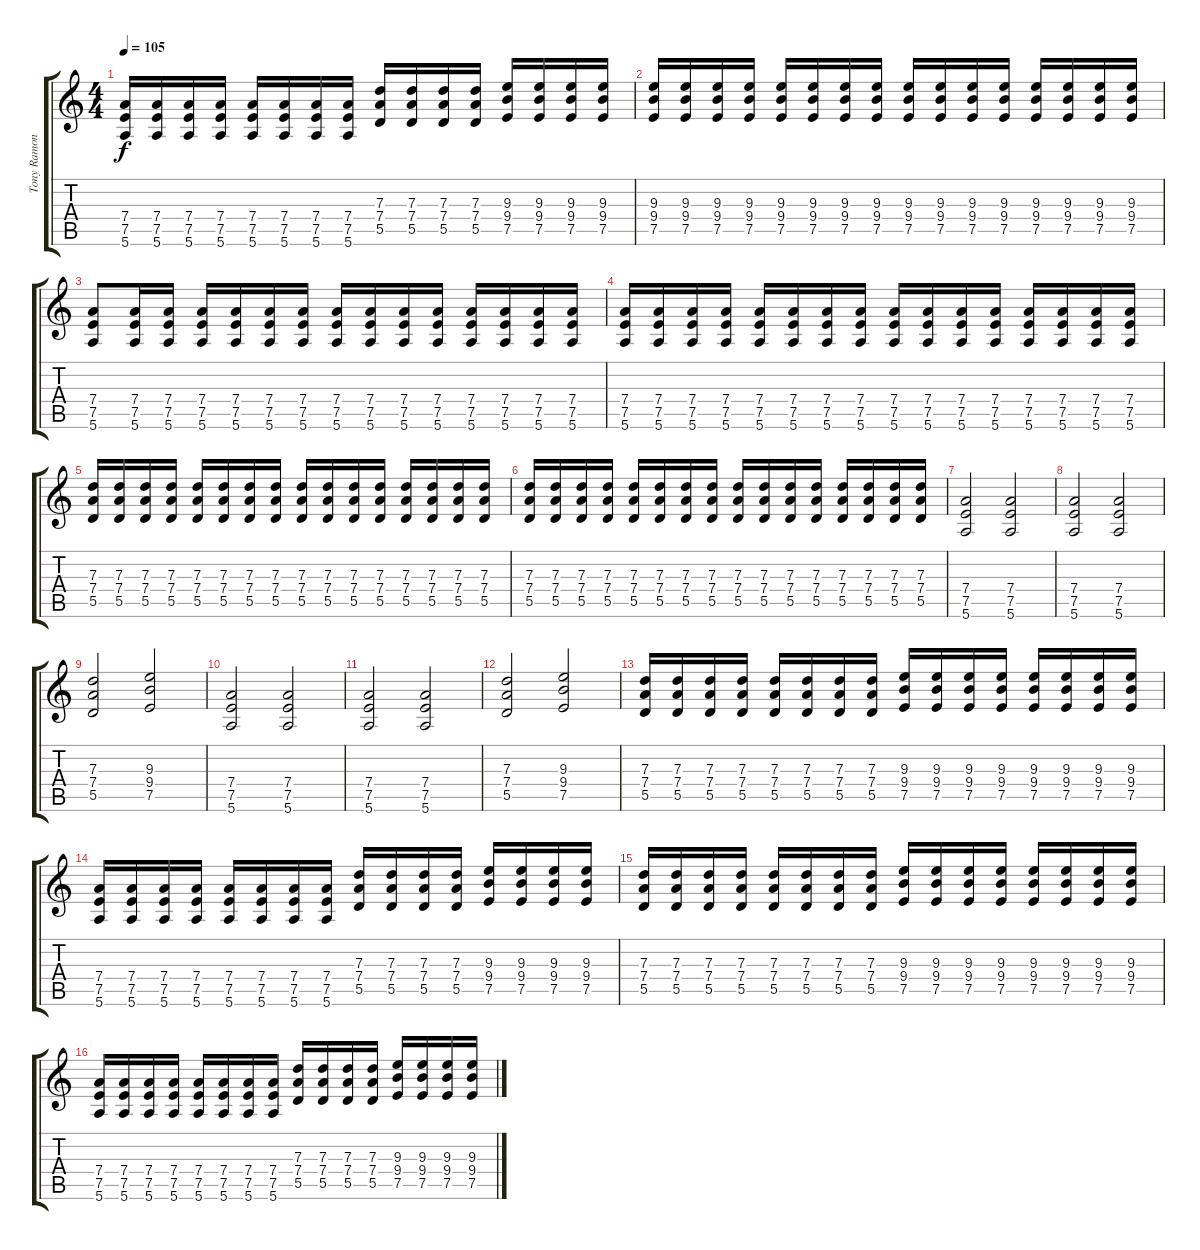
\track ("Tony Ramone!!" "Tony Ramon") {instrument distortionguitar}
\staff {score tabs}
\tuning (E4 B3 G3 D3 A2 E2) {hide}
\ts (4 4)
\tempo 105
\clef g2
\ks c
(7.4 7.5 5.6).16{dy f} (7.4 7.5 5.6).16 (7.4 7.5 5.6).16 (7.4 7.5 5.6).16 (7.4 7.5 5.6).16 (7.4 7.5 5.6).16 (7.4 7.5 5.6).16 (7.4 7.5 5.6).16 (7.3 7.4 5.5).16 (7.3 7.4 5.5).16 (7.3 7.4 5.5).16 (7.3 7.4 5.5).16 (9.3 9.4 7.5).16 (9.3 9.4 7.5).16 (9.3 9.4 7.5).16 (9.3 9.4 7.5).16 |
(9.3 9.4 7.5).16 (9.3 9.4 7.5).16 (9.3 9.4 7.5).16 (9.3 9.4 7.5).16 (9.3 9.4 7.5).16 (9.3 9.4 7.5).16 (9.3 9.4 7.5).16 (9.3 9.4 7.5).16 (9.3 9.4 7.5).16 (9.3 9.4 7.5).16 (9.3 9.4 7.5).16 (9.3 9.4 7.5).16 (9.3 9.4 7.5).16 (9.3 9.4 7.5).16 (9.3 9.4 7.5).16 (9.3 9.4 7.5).16 |
(7.4 7.5 5.6).8 (7.4 7.5 5.6).16 (7.4 7.5 5.6).16 (7.4 7.5 5.6).16 (7.4 7.5 5.6).16 (7.4 7.5 5.6).16 (7.4 7.5 5.6).16 (7.4 7.5 5.6).16 (7.4 7.5 5.6).16 (7.4 7.5 5.6).16 (7.4 7.5 5.6).16 (7.4 7.5 5.6).16 (7.4 7.5 5.6).16 (7.4 7.5 5.6).16 (7.4 7.5 5.6).16 |
(7.4 7.5 5.6).16 (7.4 7.5 5.6).16 (7.4 7.5 5.6).16 (7.4 7.5 5.6).16 (7.4 7.5 5.6).16 (7.4 7.5 5.6).16 (7.4 7.5 5.6).16 (7.4 7.5 5.6).16 (7.4 7.5 5.6).16 (7.4 7.5 5.6).16 (7.4 7.5 5.6).16 (7.4 7.5 5.6).16 (7.4 7.5 5.6).16 (7.4 7.5 5.6).16 (7.4 7.5 5.6).16 (7.4 7.5 5.6).16 |
(7.3 7.4 5.5).16 (7.3 7.4 5.5).16 (7.3 7.4 5.5).16 (7.3 7.4 5.5).16 (7.3 7.4 5.5).16 (7.3 7.4 5.5).16 (7.3 7.4 5.5).16 (7.3 7.4 5.5).16 (7.3 7.4 5.5).16 (7.3 7.4 5.5).16 (7.3 7.4 5.5).16 (7.3 7.4 5.5).16 (7.3 7.4 5.5).16 (7.3 7.4 5.5).16 (7.3 7.4 5.5).16 (7.3 7.4 5.5).16 |
(7.3 7.4 5.5).16 (7.3 7.4 5.5).16 (7.3 7.4 5.5).16 (7.3 7.4 5.5).16 (7.3 7.4 5.5).16 (7.3 7.4 5.5).16 (7.3 7.4 5.5).16 (7.3 7.4 5.5).16 (7.3 7.4 5.5).16 (7.3 7.4 5.5).16 (7.3 7.4 5.5).16 (7.3 7.4 5.5).16 (7.3 7.4 5.5).16 (7.3 7.4 5.5).16 (7.3 7.4 5.5).16 (7.3 7.4 5.5).16 |
(7.4 7.5 5.6).2 (7.4 7.5 5.6).2 |
(7.4 7.5 5.6).2 (7.4 7.5 5.6).2 |
(7.3 7.4 5.5).2 (9.3 9.4 7.5).2 |
(7.4 7.5 5.6).2 (7.4 7.5 5.6).2 |
(7.4 7.5 5.6).2 (7.4 7.5 5.6).2 |
(7.3 7.4 5.5).2 (9.3 9.4 7.5).2 |
(7.3 7.4 5.5).16 (7.3 7.4 5.5).16 (7.3 7.4 5.5).16 (7.3 7.4 5.5).16 (7.3 7.4 5.5).16 (7.3 7.4 5.5).16 (7.3 7.4 5.5).16 (7.3 7.4 5.5).16 (9.3 9.4 7.5).16 (9.3 9.4 7.5).16 (9.3 9.4 7.5).16 (9.3 9.4 7.5).16 (9.3 9.4 7.5).16 (9.3 9.4 7.5).16 (9.3 9.4 7.5).16 (9.3 9.4 7.5).16 |
(7.4 7.5 5.6).16 (7.4 7.5 5.6).16 (7.4 7.5 5.6).16 (7.4 7.5 5.6).16 (7.4 7.5 5.6).16 (7.4 7.5 5.6).16 (7.4 7.5 5.6).16 (7.4 7.5 5.6).16 (7.3 7.4 5.5).16 (7.3 7.4 5.5).16 (7.3 7.4 5.5).16 (7.3 7.4 5.5).16 (9.3 9.4 7.5).16 (9.3 9.4 7.5).16 (9.3 9.4 7.5).16 (9.3 9.4 7.5).16 |
(7.3 7.4 5.5).16 (7.3 7.4 5.5).16 (7.3 7.4 5.5).16 (7.3 7.4 5.5).16 (7.3 7.4 5.5).16 (7.3 7.4 5.5).16 (7.3 7.4 5.5).16 (7.3 7.4 5.5).16 (9.3 9.4 7.5).16 (9.3 9.4 7.5).16 (9.3 9.4 7.5).16 (9.3 9.4 7.5).16 (9.3 9.4 7.5).16 (9.3 9.4 7.5).16 (9.3 9.4 7.5).16 (9.3 9.4 7.5).16 |
(7.4 7.5 5.6).16 (7.4 7.5 5.6).16 (7.4 7.5 5.6).16 (7.4 7.5 5.6).16 (7.4 7.5 5.6).16 (7.4 7.5 5.6).16 (7.4 7.5 5.6).16 (7.4 7.5 5.6).16 (7.3 7.4 5.5).16 (7.3 7.4 5.5).16 (7.3 7.4 5.5).16 (7.3 7.4 5.5).16 (9.3 9.4 7.5).16 (9.3 9.4 7.5).16 (9.3 9.4 7.5).16 (9.3 9.4 7.5).16
